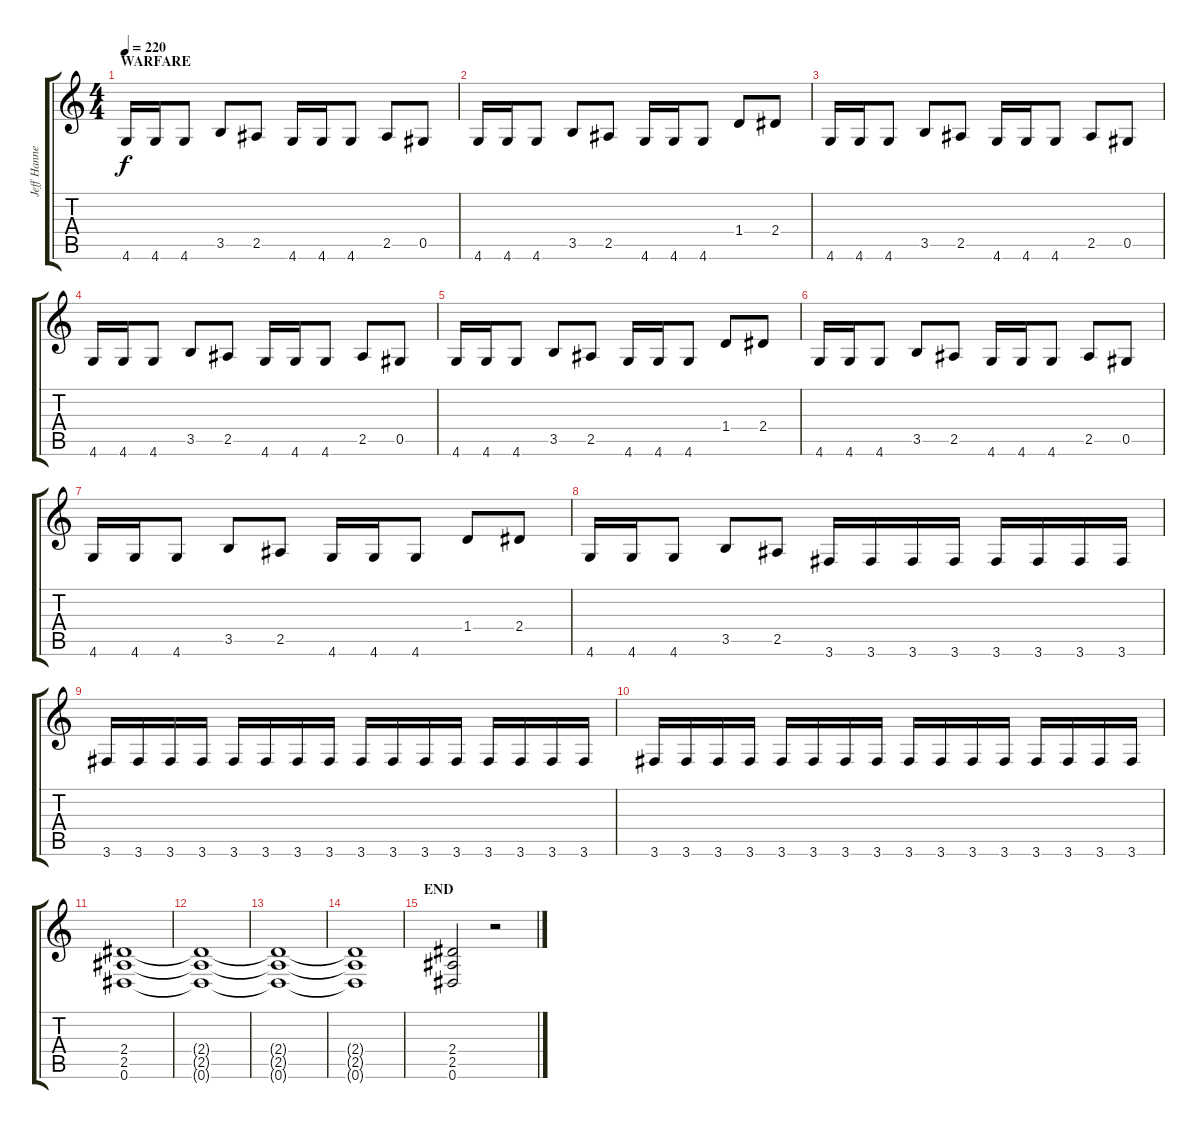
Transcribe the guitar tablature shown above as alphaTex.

\track ("Jeff Hanneman" "Jeff Hanne") {instrument distortionguitar}
\staff {score tabs}
\tuning (Eb4 Bb3 Gb3 Db3 Ab2 Eb2) {hide}
\ts (4 4)
\section ("" "WARFARE")
\tempo 220
\clef g2
\ks c
4.6.16{dy f} 4.6.16 4.6.8 3.5.8 2.5.8 4.6.16 4.6.16 4.6.8 2.5.8 0.5.8 |
4.6.16 4.6.16 4.6.8 3.5.8 2.5.8 4.6.16 4.6.16 4.6.8 1.4.8 2.4.8 |
4.6.16 4.6.16 4.6.8 3.5.8 2.5.8 4.6.16 4.6.16 4.6.8 2.5.8 0.5.8 |
4.6.16 4.6.16 4.6.8 3.5.8 2.5.8 4.6.16 4.6.16 4.6.8 2.5.8 0.5.8 |
4.6.16 4.6.16 4.6.8 3.5.8 2.5.8 4.6.16 4.6.16 4.6.8 1.4.8 2.4.8 |
4.6.16 4.6.16 4.6.8 3.5.8 2.5.8 4.6.16 4.6.16 4.6.8 2.5.8 0.5.8 |
4.6.16 4.6.16 4.6.8 3.5.8 2.5.8 4.6.16 4.6.16 4.6.8 1.4.8 2.4.8 |
4.6.16 4.6.16 4.6.8 3.5.8 2.5.8 3.6.16 3.6.16 3.6.16 3.6.16 3.6.16 3.6.16 3.6.16 3.6.16 |
3.6.16 3.6.16 3.6.16 3.6.16 3.6.16 3.6.16 3.6.16 3.6.16 3.6.16 3.6.16 3.6.16 3.6.16 3.6.16 3.6.16 3.6.16 3.6.16 |
3.6.16 3.6.16 3.6.16 3.6.16 3.6.16 3.6.16 3.6.16 3.6.16 3.6.16 3.6.16 3.6.16 3.6.16 3.6.16 3.6.16 3.6.16 3.6.16 |
(2.4 2.5 0.6).1 |
(2.4{t} 2.5{t} 0.6{t}).1 |
(2.4{t} 2.5{t} 0.6{t}).1 |
(2.4{t} 2.5{t} 0.6{t}).1 |
\section ("" "END")
(2.4 2.5 0.6).2 r.2
